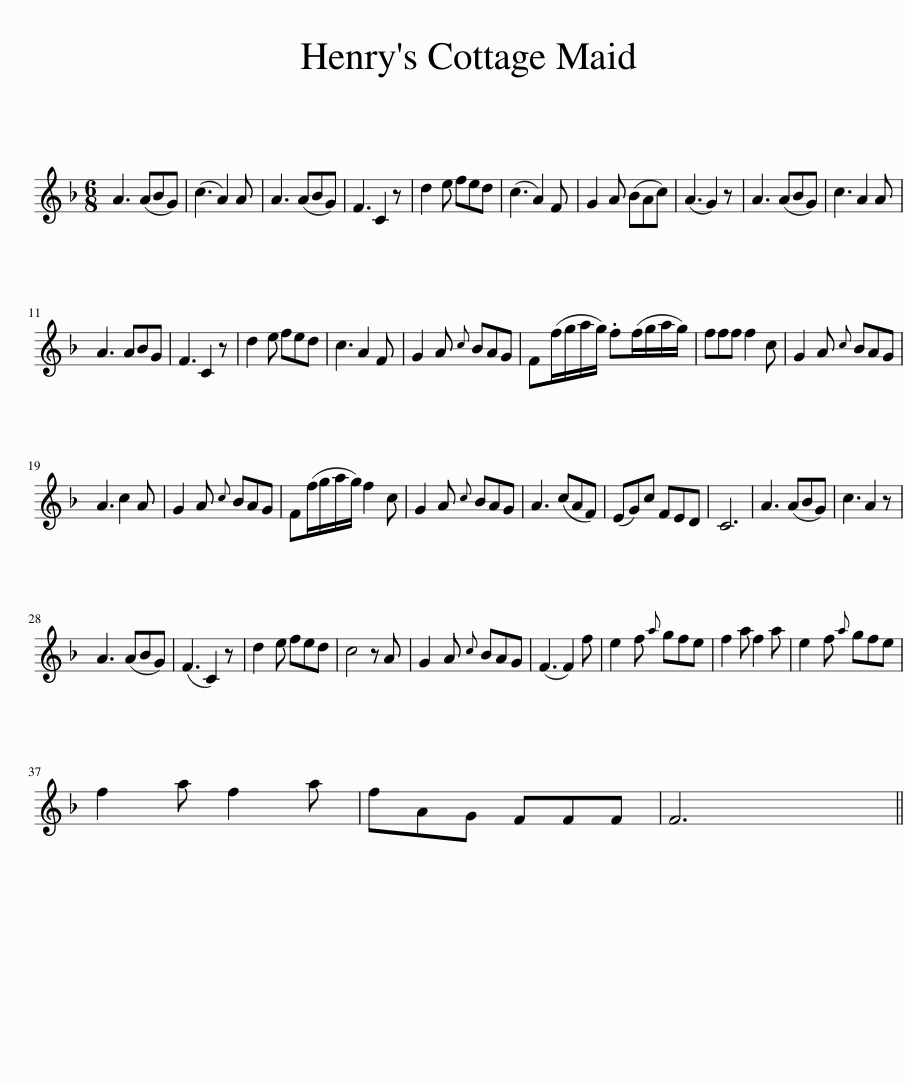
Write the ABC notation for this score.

X:1
L:1/8
M:6/8
I:linebreak $
K:F
V:1 treble
V:1
 A3 (ABG) | (c3 A2) A | A3 (ABG) | F3 C2 z | d2 e fed | %5
 (c3 A2) F | G2 A (BAc) | (A3 G2) z | A3 (ABG) | c3 A2 A |$ %10
 A3 ABG | F3 C2 z | d2 e fed | c3 A2 F | G2 A{c} BAG | %15
 F(f/g/a/g/) .f(f/g/a/g/) | fff f2 c | G2 A{c} BAG |$ A3 c2 A | G2 A{c} BAG | %20
 F(f/g/a/g/) f2 c | G2 A{c} BAG | A3 (cAF) | (EG)c FED | C6 | %25
 A3 (ABG) | c3 A2 z |$ A3 (ABG) | (F3 C2) z | d2 e fed | %30
 c4 z A | G2 A{c} BAG | (F3 F2) f | e2 f{a} gfe | f2 a f2 a | %35
 e2 f{a} gfe |$ f2 a f2 a | fAG FFF | F6 || %39
